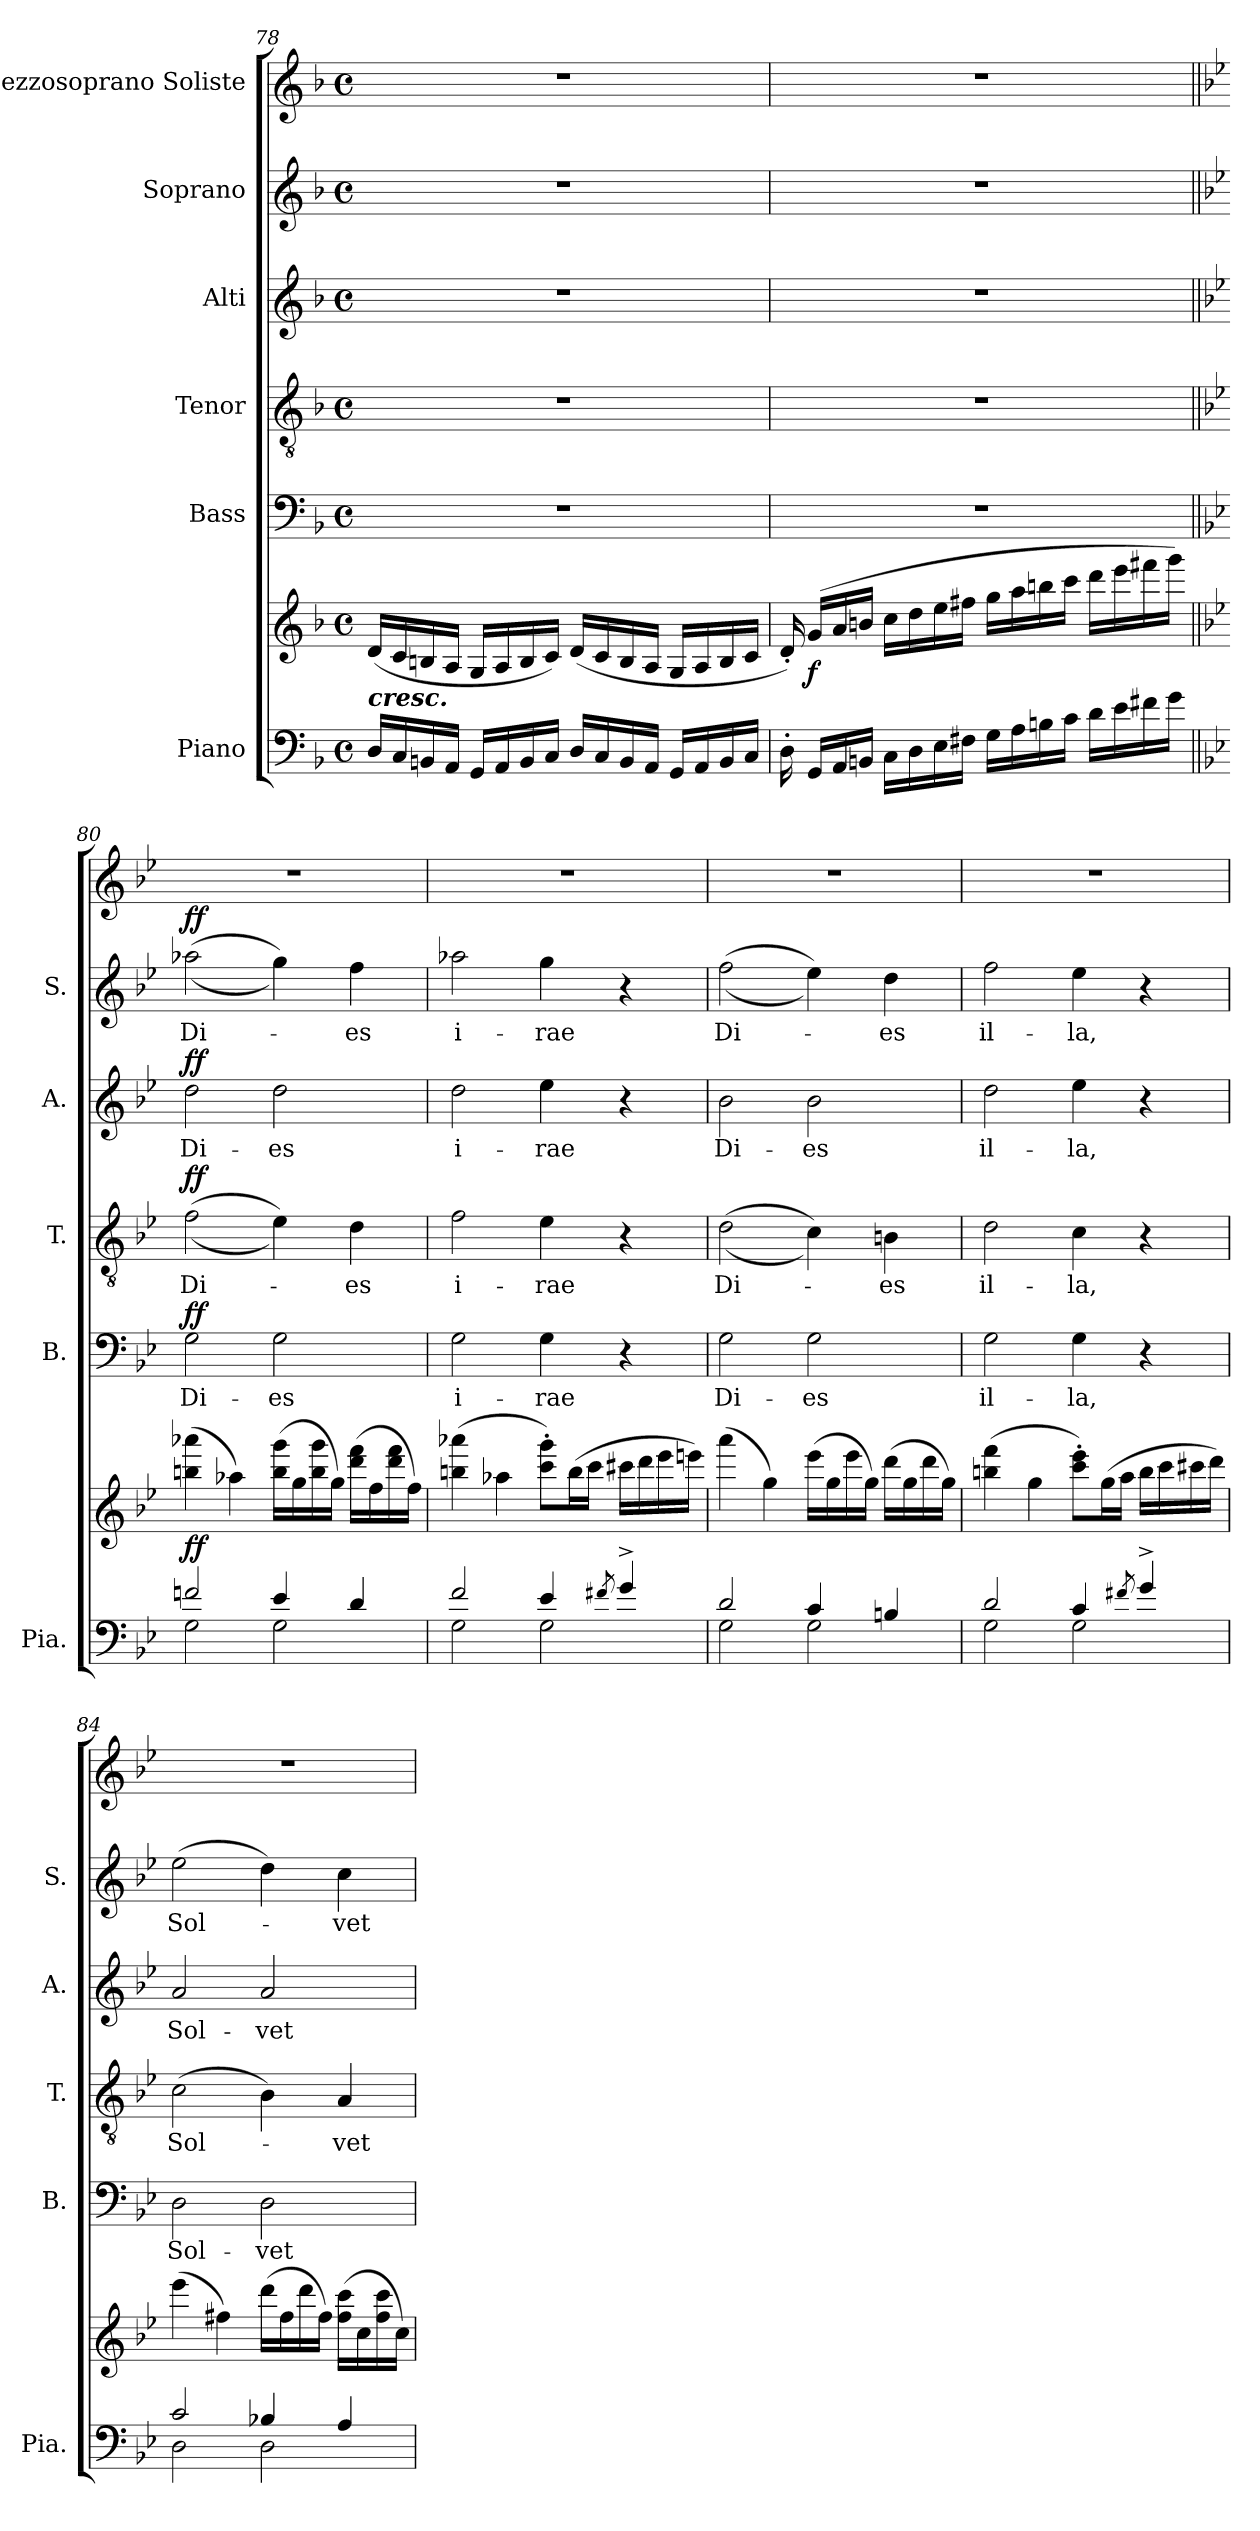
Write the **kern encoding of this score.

**kern	**kern	**dynam	**kern	**text	**dynam	**kern	**text	**dynam	**kern	**text	**dynam	**kern	**text	**dynam	**kern
*part6	*part6	*part6	*part5	*part5	*part5	*part4	*part4	*part4	*part3	*part3	*part3	*part2	*part2	*part2	*part1
*staff7	*staff6	*staff6/7	*staff5	*staff5	*staff5	*staff4	*staff4	*staff4	*staff3	*staff3	*staff3	*staff2	*staff2	*staff2	*staff1
*I"Piano	*	*	*I"Bass	*	*	*I"Tenor	*	*	*I"Alti	*	*	*I"Soprano	*	*	*I"Mezzosoprano Soliste
*I'Pia.	*	*	*I'B.	*	*	*I'T.	*	*	*I'A.	*	*	*I'S.	*	*	*
!!LO:PB:g=z
*clefF4	*clefG2	*	*clefF4	*	*	*clefGv2	*	*	*clefG2	*	*	*clefG2	*	*	*clefG2
*	*	*	*	*	*	*	*	*	*ITrd2c3	*	*	*	*	*	*
*k[b-]	*k[b-]	*	*k[b-]	*	*	*k[b-]	*	*	*k[f#c#]	*	*	*k[b-]	*	*	*k[b-]
*M4/4	*M4/4	*	*M4/4	*	*	*M4/4	*	*	*M4/4	*	*	*M4/4	*	*	*M4/4
*met(c)	*met(c)	*	*met(c)	*	*	*met(c)	*	*	*met(c)	*	*	*met(c)	*	*	*met(c)
=78	=78	=78	=78	=78	=78	=78	=78	=78	=78	=78	=78	=78	=78	=78	=78
!LO:TX:a:Bi:t=cresc.	!	!	!	!	!	!	!	!	!	!	!	!	!	!	!
16D/LL	(16d/LL	.	1r	.	.	1r	.	.	1r	.	.	1r	.	.	1r
16C/	16c/	.	.	.	.	.	.	.	.	.	.	.	.	.	.
16BBn/	16Bn/	.	.	.	.	.	.	.	.	.	.	.	.	.	.
16AA/JJ	16A/JJ	.	.	.	.	.	.	.	.	.	.	.	.	.	.
16GG/LL	16G/LL	.	.	.	.	.	.	.	.	.	.	.	.	.	.
16AA/	16A/	.	.	.	.	.	.	.	.	.	.	.	.	.	.
16BB/	16B/	.	.	.	.	.	.	.	.	.	.	.	.	.	.
16C/JJ	16c/JJ)	.	.	.	.	.	.	.	.	.	.	.	.	.	.
16D/LL	(16d/LL	.	.	.	.	.	.	.	.	.	.	.	.	.	.
16C/	16c/	.	.	.	.	.	.	.	.	.	.	.	.	.	.
16BB/	16B/	.	.	.	.	.	.	.	.	.	.	.	.	.	.
16AA/JJ	16A/JJ	.	.	.	.	.	.	.	.	.	.	.	.	.	.
16GG/LL	16G/LL	.	.	.	.	.	.	.	.	.	.	.	.	.	.
16AA/	16A/	.	.	.	.	.	.	.	.	.	.	.	.	.	.
16BB/	16B/	.	.	.	.	.	.	.	.	.	.	.	.	.	.
16C/JJ	16c/JJ	.	.	.	.	.	.	.	.	.	.	.	.	.	.
=79	=79	=79	=79	=79	=79	=79	=79	=79	=79	=79	=79	=79	=79	=79	=79
16D'\	16d'/)	.	1r	.	.	1r	.	.	1r	.	.	1r	.	.	1r
!	!	!LO:DY:b	!	!	!	!	!	!	!	!	!	!	!	!	!
16GG/LL	(16g/LL	f	.	.	.	.	.	.	.	.	.	.	.	.	.
16AA/	16a/	.	.	.	.	.	.	.	.	.	.	.	.	.	.
16BBn/JJ	16bn/JJ	.	.	.	.	.	.	.	.	.	.	.	.	.	.
16C\LL	16cc\LL	.	.	.	.	.	.	.	.	.	.	.	.	.	.
16D\	16dd\	.	.	.	.	.	.	.	.	.	.	.	.	.	.
16E\	16ee\	.	.	.	.	.	.	.	.	.	.	.	.	.	.
16F#X\JJ	16ff#X\JJ	.	.	.	.	.	.	.	.	.	.	.	.	.	.
16G\LL	16gg\LL	.	.	.	.	.	.	.	.	.	.	.	.	.	.
16A\	16aa\	.	.	.	.	.	.	.	.	.	.	.	.	.	.
16Bn\	16bbn\	.	.	.	.	.	.	.	.	.	.	.	.	.	.
16c\JJ	16ccc\JJ	.	.	.	.	.	.	.	.	.	.	.	.	.	.
16d\LL	16ddd\LL	.	.	.	.	.	.	.	.	.	.	.	.	.	.
16e\	16eee\	.	.	.	.	.	.	.	.	.	.	.	.	.	.
16f#X\	16fff#X\	.	.	.	.	.	.	.	.	.	.	.	.	.	.
16g\JJ	16ggg\JJ)	.	.	.	.	.	.	.	.	.	.	.	.	.	.
!!LO:LB:g=z
=80||	=80||	=80||	=80||	=80||	=80||	=80||	=80||	=80||	=80||	=80||	=80||	=80||	=80||	=80||	=80||
*k[b-e-]	*k[b-e-]	*	*k[b-e-]	*	*	*k[b-e-]	*	*	*k[f#]	*	*	*k[b-e-]	*	*	*k[b-e-]
*^	*	*	*	*	*	*	*	*	*	*	*	*	*	*	*
!	!	!	!LO:DY:a=2	!	!	!LO:DY:a	!	!	!LO:DY:a	!	!	!LO:DY:a	!	!	!LO:DY:a	!
2fn/	2G\	(4bbn\ 4aaa-X\	ff	2G\	Di-	ff	((2f\	Di-	ff	2bi\	Di-	ff	((2aa-X\	Di-	ff	1r
.	.	4aa-X\)	.	.	.	.	.	.	.	.	.	.	.	.	.	.
4e-/	2G\	(16bb\ 16ggg\LL	.	2G\	-es	.	4e-\))	.	.	2bi\	-es	.	4gg\))	.	.	.
.	.	16gg\	.	.	.	.	.	.	.	.	.	.	.	.	.	.
.	.	16bb\ 16ggg\	.	.	.	.	.	.	.	.	.	.	.	.	.	.
.	.	16gg\JJ)	.	.	.	.	.	.	.	.	.	.	.	.	.	.
4d/	.	(16ddd\ 16fff\LL	.	.	.	.	4d\	-es	.	.	.	.	4ff\	-es	.	.
.	.	16ff\	.	.	.	.	.	.	.	.	.	.	.	.	.	.
.	.	16ddd\ 16fff\	.	.	.	.	.	.	.	.	.	.	.	.	.	.
.	.	16ff\JJ)	.	.	.	.	.	.	.	.	.	.	.	.	.	.
=81	=81	=81	=81	=81	=81	=81	=81	=81	=81	=81	=81	=81	=81	=81	=81	=81
2f/	2G\	(4bbn\ 4aaa-X\	.	2G\	i-	.	2f\	i-	.	2bi\	i-	.	2aa-X\	i-	.	1r
.	.	4aa-X\	.	.	.	.	.	.	.	.	.	.	.	.	.	.
4e-/	2G\	8ccc\' 8ggg\'L)	.	4G\	-rae	.	4e-\	-rae	.	4cci\	-rae	.	4gg\	-rae	.	.
.	.	(16bb\L	.	.	.	.	.	.	.	.	.	.	.	.	.	.
.	.	16ccc\JJ	.	.	.	.	.	.	.	.	.	.	.	.	.	.
8qf#X/	.	.	.	.	.	.	.	.	.	.	.	.	.	.	.	.
4g^/	.	16ccc#X\LL	.	4r	.	.	4r	.	.	4r	.	.	4r	.	.	.
.	.	16ddd\	.	.	.	.	.	.	.	.	.	.	.	.	.	.
.	.	16eee-\	.	.	.	.	.	.	.	.	.	.	.	.	.	.
.	.	16eeen\JJ)	.	.	.	.	.	.	.	.	.	.	.	.	.	.
=82	=82	=82	=82	=82	=82	=82	=82	=82	=82	=82	=82	=82	=82	=82	=82	=82
2d/	2G\	(4aaa\	.	2G\	Di-	.	((2d\	Di-	.	2gi\	Di-	.	((2ff\	Di-	.	1r
.	.	4gg\)	.	.	.	.	.	.	.	.	.	.	.	.	.	.
4c/	2G\	(16eee-\LL	.	2G\	-es	.	4c\))	.	.	2gi\	-es	.	4ee-\))	.	.	.
.	.	16gg\	.	.	.	.	.	.	.	.	.	.	.	.	.	.
.	.	16eee-\	.	.	.	.	.	.	.	.	.	.	.	.	.	.
.	.	16gg\JJ)	.	.	.	.	.	.	.	.	.	.	.	.	.	.
4Bn/	.	(16ddd\LL	.	.	.	.	4Bn\	-es	.	.	.	.	4dd\	-es	.	.
.	.	16gg\	.	.	.	.	.	.	.	.	.	.	.	.	.	.
.	.	16ddd\	.	.	.	.	.	.	.	.	.	.	.	.	.	.
.	.	16gg\JJ)	.	.	.	.	.	.	.	.	.	.	.	.	.	.
=83	=83	=83	=83	=83	=83	=83	=83	=83	=83	=83	=83	=83	=83	=83	=83	=83
2d/	2G\	(4bbn\ 4fff\	.	2G\	il-	.	2d\	il-	.	2bi\	il-	.	2ff\	il-	.	1r
.	.	4gg\	.	.	.	.	.	.	.	.	.	.	.	.	.	.
4c/	2G\	8ccc\' 8eee-\'L)	.	4G\	-la,	.	4c\	-la,	.	4cci\	-la,	.	4ee-\	-la,	.	.
.	.	(16gg\L	.	.	.	.	.	.	.	.	.	.	.	.	.	.
.	.	16aa\JJ	.	.	.	.	.	.	.	.	.	.	.	.	.	.
8qf#X/	.	.	.	.	.	.	.	.	.	.	.	.	.	.	.	.
4g^/	.	16bb\LL	.	4r	.	.	4r	.	.	4r	.	.	4r	.	.	.
.	.	16ccc\	.	.	.	.	.	.	.	.	.	.	.	.	.	.
.	.	16ccc#X\	.	.	.	.	.	.	.	.	.	.	.	.	.	.
.	.	16ddd\JJ)	.	.	.	.	.	.	.	.	.	.	.	.	.	.
!!LO:LB:g=z
=84	=84	=84	=84	=84	=84	=84	=84	=84	=84	=84	=84	=84	=84	=84	=84	=84
2c/	2D\	(4eee-\	.	2D\	Sol-	.	(2c\	Sol-	.	2f#i/	Sol-	.	(2ee-\	Sol-	.	1r
.	.	4ff#X\)	.	.	.	.	.	.	.	.	.	.	.	.	.	.
4B-X/	2D\	(16ddd\LL	.	2D\	-vet	.	4B-\)	.	.	2f#i/	-vet	.	4dd\)	.	.	.
.	.	16ff#\	.	.	.	.	.	.	.	.	.	.	.	.	.	.
.	.	16ddd\	.	.	.	.	.	.	.	.	.	.	.	.	.	.
.	.	16ff#\JJ)	.	.	.	.	.	.	.	.	.	.	.	.	.	.
4A/	.	(16ff#\ 16ccc\LL	.	.	.	.	4A/	-vet	.	.	.	.	4cc\	-vet	.	.
.	.	16cc\	.	.	.	.	.	.	.	.	.	.	.	.	.	.
.	.	16ff#\ 16ccc\	.	.	.	.	.	.	.	.	.	.	.	.	.	.
.	.	16cc\JJ)	.	.	.	.	.	.	.	.	.	.	.	.	.	.
*v	*v	*	*	*	*	*	*	*	*	*	*	*	*	*	*	*
=	=	=	=	=	=	=	=	=	=	=	=	=	=	=	=
*-	*-	*-	*-	*-	*-	*-	*-	*-	*-	*-	*-	*-	*-	*-	*-
